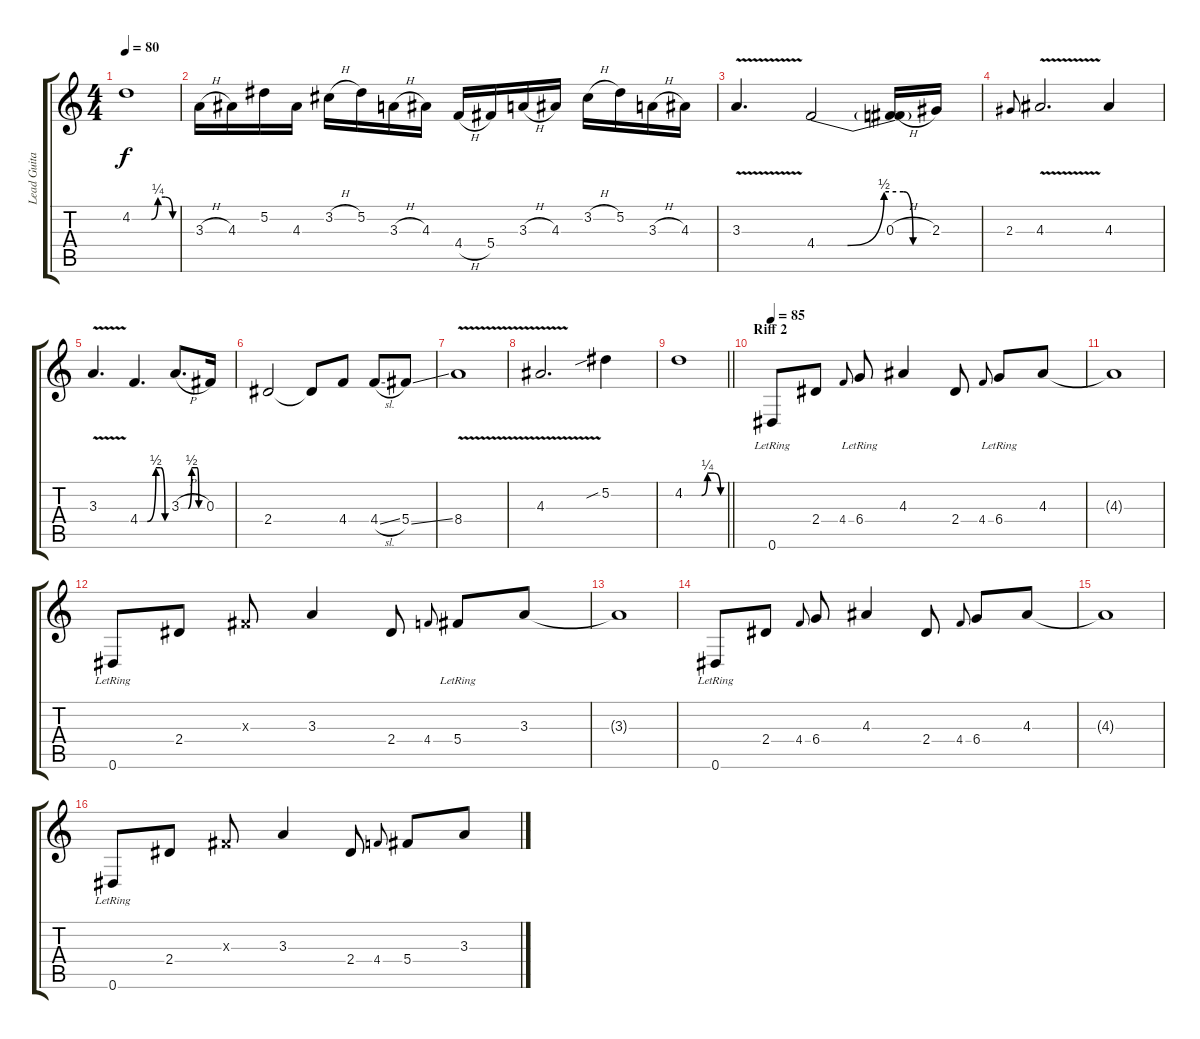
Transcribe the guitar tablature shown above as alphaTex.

\track ("Lead Guitar" "Lead Guita") {instrument distortionguitar}
\staff {score tabs}
\tuning (Eb4 Bb3 Gb3 Db3 Ab2 Eb2) {hide}
\ts (4 4)
\tempo 80
\clef g2
\ks c
4.2{be (custom 0 0 26 0 35 1 45 1 55 0 60 0)}.1{dy f} |
3.3{h}.16 4.3.16 5.2.16 4.3.16 3.2{h}.16 5.2.16 3.3{h}.16 4.3.16 4.4{h}.16 5.4.16 3.3{h}.16 4.3.16 3.2{h}.16 5.2.16 3.3{h}.16 4.3.16 |
3.3{v}.4{d} 4.4{be (custom 0 0 16 0 35 2 45 2 50 0 60 0)}.2 (0.3{h} 4.4{t}).16 2.3.16 |
2.3.8{gr onbeat} 4.3{v}.2{d} 4.3.4 |
3.3{v}.4{d} 4.4{be (custom 0 0 16 0 35 2 45 2 55 0 60 0)}.4{d} 3.3{be (custom 0 0 20 0 30 2 45 2 50 0 60 0) h}.8{d} 0.3.16 |
2.4.2 2.4{t}.8 4.4.8 4.4{sl}.8 5.4{ss}.8 |
8.4{v}.1 |
4.3{v}.2{d} 5.2{sib}.4 |
\barLineRight lightlight
4.2{be (custom 0 0 26 0 35 1 45 1 55 0 60 0)}.1 |
\section ("" "Riff 2")
\tempo 85
0.6{lr}.8 2.4.8 4.4.8{gr onbeat} 6.4{lr}.8 4.3.4 2.4.8 4.4.8{gr onbeat} 6.4{lr}.8 4.3.8 |
4.3{t}.1 |
0.6{lr}.8 2.4.8 0.3{x}.8 3.3.4 2.4.8 4.4.8{gr onbeat} 5.4{lr}.8 3.3.8 |
3.3{t}.1 |
0.6{lr}.8 2.4.8 4.4.8{gr onbeat} 6.4.8 4.3.4 2.4.8 4.4.8{gr onbeat} 6.4.8 4.3.8 |
4.3{t}.1 |
0.6{lr}.8 2.4.8 0.3{x}.8 3.3.4 2.4.8 4.4.8{gr onbeat} 5.4.8 3.3.8
